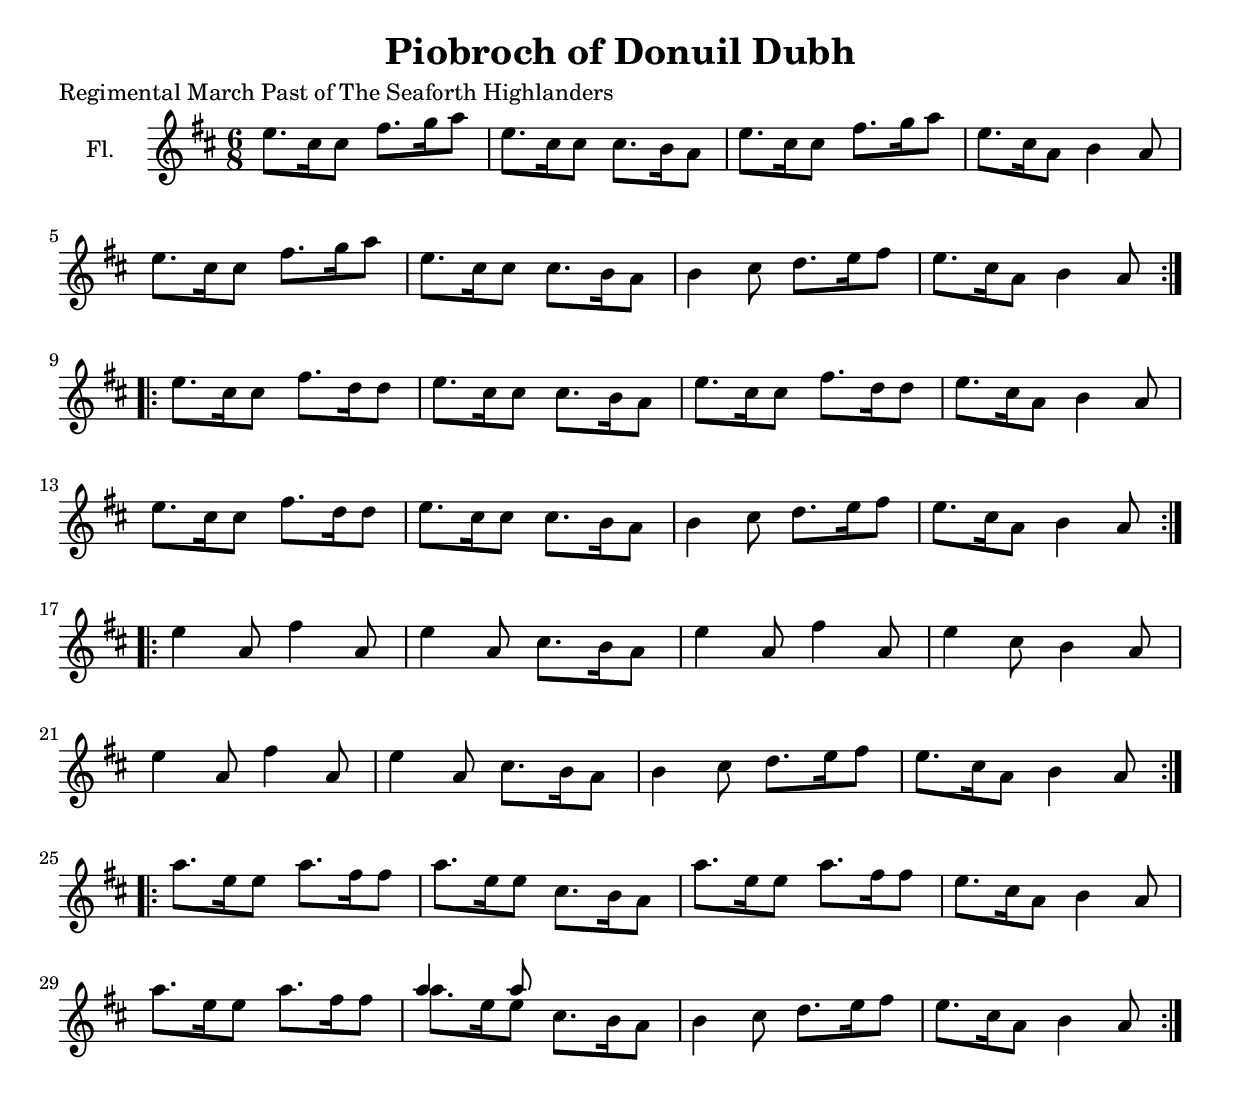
\version "2.19.0"

\header {
  title = "Piobroch of Donuil Dubh"
  meter = "Regimental March Past of The Seaforth Highlanders"
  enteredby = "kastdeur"
}

global = {
  \key d \major
  \time 6/8
}

bpm = \tempo 4. = 90

mbreak = {}

thrwd = {} %\grace { \fixed c'' { g,32 d cis } }
grip = {} %\grace { \fixed c'' { g,32 d g, } }

fluteA = \fixed c'' {
	\repeat unfold 2 {
		e8. [ cis16 cis8 ] fis8. [ g16 a8 ] |
		e8. [ cis16 cis8 ] cis8. [ b,16 a,8 ] |
	} \alternative {
		{
		  e8. [ cis16 cis8 ] fis8. [ g16 a8 ] |
		  e8. [ cis16 a,8 ] b,4 a,8 \mbreak |
		}
		{
		  b,4 cis8 \thrwd d8. [ e16 fis8 ] |
		  e8. [ cis16 a,8 ] b,4 a,8 |
		}
	}
}
fluteB = \fixed c'' {
	\repeat unfold 2 {
		e8. [ cis16 cis8 ] fis8. [ d16 d8 ] |
		e8. [ cis16 cis8 ] cis8. [ b,16 a,8 ] |
	} \alternative {
		{
		  e8. [ cis16 cis8 ] fis8. [ d16 d8 ] |
		  e8. [ cis16 a,8 ] b,4 a,8 \mbreak |
		}
		{
		  b,4 cis8 \thrwd d8. [ e16 fis8 ] |
		  e8. [ cis16 a,8 ] b,4 a,8 |
		}
	}
}
fluteC = \fixed c'' {
	\repeat unfold 2 {
		\grip e4 a,8 \grip fis4 a,8 |
		\grip e4 a,8 cis8. [ b,16 a,8 ] |
	} \alternative {
		{
		  \grip e4 a,8 \grip fis4 a,8 |
		  \grip e4 cis8 b,4 a,8 \mbreak |
		}
		{
		  b,4 cis8 \thrwd d8. [ e16 fis8 ] |
		  e8. [ cis16 a,8 ] b,4 a,8 |
		}
	}
}
fluteD = \fixed c'' {
	a8. e16 e8	a8. fis16 fis8 |
	a8. e16 e8	cis8. b,16 a,8 |
	a8. e16 e8	a8. fis16 fis8 |
	e8. cis16 a,8	b,4 a,8 |

	a8. e16 e8	a8. fis16 fis8 |
	<<
		\tag #'secondTime { a4 \grip a8	}
		\\
		\tag #'firstTime { a8. e16 e8	}
	>>
	cis8. b,16 a,8 |
	b,4 cis8 d8. e16 fis8 |
	e8. cis16 a,8	b,4 a,8 
}


flute = \relative c'' {
  \global
  \repeat volta 2 { \fluteA }
  \break
  \repeat volta 2 { \fluteB }
  \break
  \repeat volta 2 { \fluteC }
  \break
  \repeat volta 2 { \fluteD }
}

flutePart = \new Staff \with {
  instrumentName = "Fl."
  midiInstrument = "flute"
} \flute

\score {
  <<
    \flutePart
  >>
  \layout { }
}

\score {
  \new Staff \with {
	instrumentName = "Fl."
	midiInstrument = "flute"
  } {
	\global
	\fluteA \fluteA
	\fluteB \fluteB
	\fluteC \fluteC
	\keepWithTag #'firstTime \fluteD \keepWithTag #'secondTime \fluteD
  }
  \midi {
	\bpm
  }
}
